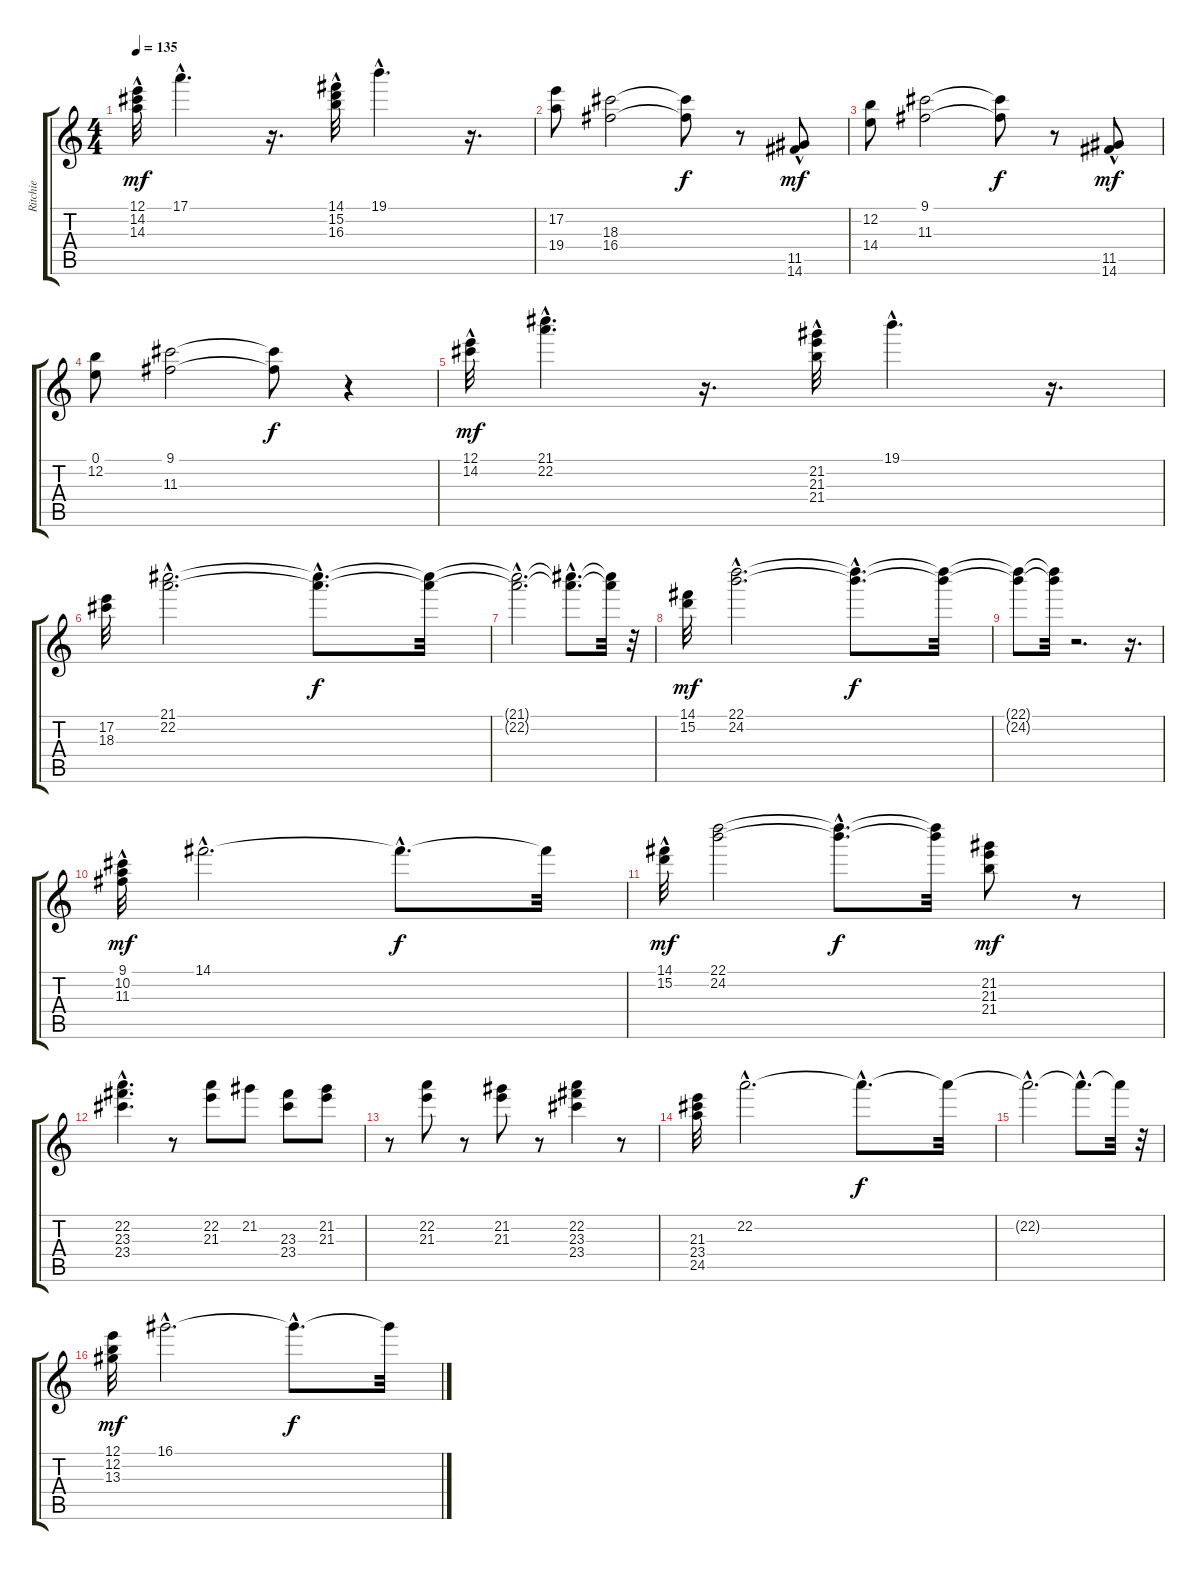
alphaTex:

\track ("Ritchie" "Ritchie") {instrument overdrivenguitar}
\staff {score tabs}
\tuning (E4 B3 G3 D3 A2 E2) {hide}
\ts (4 4)
\tempo 135
\clef g2
\ks c
(12.1{hac} 14.2{hac} 14.3{hac}).32{dy mf} 17.1{hac}.4{d} r.16{d} (14.1{hac} 15.2{hac} 16.3{hac}).32 19.1{hac}.4{d} r.16{d} |
(17.2 19.4).8 (18.3 16.4).2 (18.3{t} 16.4{t}).8{dy f} r.8 (11.5 14.6{hac}).8{dy mf} |
(12.2 14.4).8 (9.1 11.3).2 (9.1{t} 11.3{t}).8{dy f} r.8 (11.5 14.6{hac}).8{dy mf} |
(0.1 12.2).8 (9.1 11.3).2 (9.1{t} 11.3{t}).8{dy f} r.4 |
(12.1{hac} 14.2{hac}).32{dy mf} (21.1{hac} 22.2{hac}).4{d} r.16{d} (21.2{hac} 21.3{hac} 21.4{hac}).32 19.1{hac}.4{d} r.16{d} |
(17.2 18.3).32 (21.1{hac} 22.2{hac}).2{d} (21.1{hac t} 22.2{hac t}).8{d dy f} (21.1{t} 22.2{t}).32 |
(21.1{hac t} 22.2{hac t}).2{d} (21.1{hac t} 22.2{hac t}).8{d} (21.1{t} 22.2{t}).32 r.32 |
(14.1 15.2).32{dy mf} (22.1{hac} 24.2{hac}).2{d} (22.1{hac t} 24.2{hac t}).8{d dy f} (22.1{t} 24.2{t}).32 |
(22.1{t} 24.2{t}).8 (22.1{t} 24.2{t}).32 r.2{d} r.16{d} |
(9.1{hac} 10.2{hac} 11.3{hac}).32{dy mf} 14.1{hac}.2{d} 14.1{hac t}.8{d dy f} 14.1{t}.32 |
(14.1{hac} 15.2{hac}).32{dy mf} (22.1 24.2).2 (22.1{hac t} 24.2{hac t}).8{d dy f} (22.1{t} 24.2{t}).32 (21.2 21.3 21.4).8{dy mf} r.8 |
(22.2{hac} 23.3{hac} 23.4{hac}).4{d} r.8 (22.2 21.3).8 21.2.8 (23.3 23.4).8 (21.2 21.3).8 |
r.8 (22.2 21.3).8 r.8 (21.2 21.3).8 r.8 (22.2 23.3 23.4).4 r.8 |
(21.3 23.4 24.5).32 22.2{hac}.2{d} 22.2{hac t}.8{d dy f} 22.2{t}.32 |
22.2{hac t}.2{d} 22.2{hac t}.8{d} 22.2{t}.32 r.32 |
(12.1 12.2 13.3).32{dy mf} 16.1{hac}.2{d} 16.1{hac t}.8{d dy f} 16.1{t}.32
